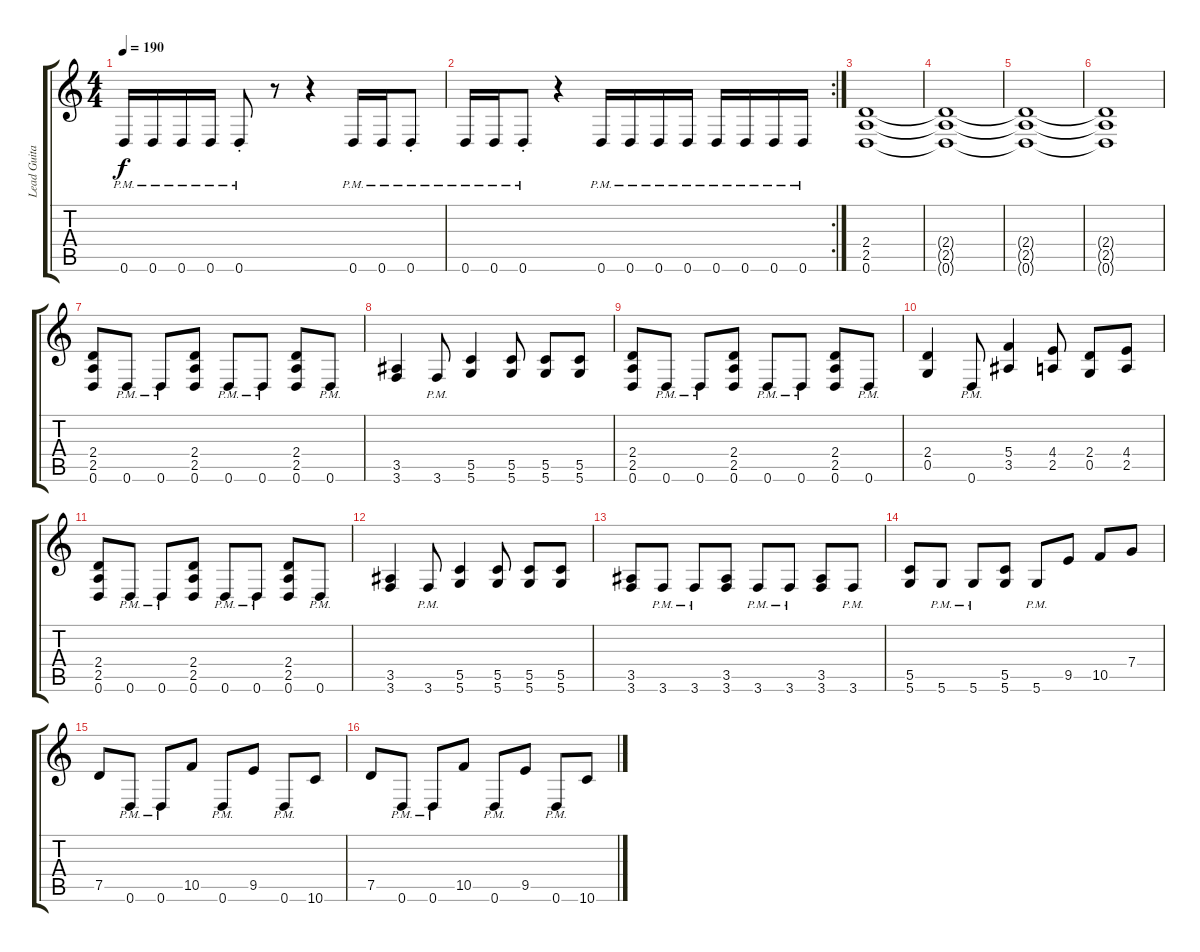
\track ("Lead Guitar" "Lead Guita") {instrument distortionguitar}
\staff {score tabs}
\tuning (D4 A3 F3 C3 G2 D2) {hide}
\ts (4 4)
\tempo 190
\clef g2
\ks c
0.6{pm}.16{dy f} 0.6{pm}.16 0.6{pm}.16 0.6{pm}.16 0.6{pm st}.8 r.8 r.4 0.6{pm}.16 0.6{pm}.16 0.6{pm st}.8 |
\rc 2
0.6{pm}.16 0.6{pm}.16 0.6{pm st}.8 r.4 0.6{pm}.16 0.6{pm}.16 0.6{pm}.16 0.6{pm}.16 0.6{pm}.16 0.6{pm}.16 0.6{pm}.16 0.6{pm}.16 |
(2.4 2.5 0.6).1 |
(2.4{t} 2.5{t} 0.6{t}).1 |
(2.4{t} 2.5{t} 0.6{t}).1 |
(2.4{t} 2.5{t} 0.6{t}).1 |
(2.4 2.5 0.6).8 0.6{pm}.8 0.6{pm}.8 (2.4 2.5 0.6).8 0.6{pm}.8 0.6{pm}.8 (2.4 2.5 0.6).8 0.6{pm}.8 |
(3.5 3.6).4 3.6{pm}.8 (5.5 5.6).4 (5.5 5.6).8 (5.5 5.6).8 (5.5 5.6).8 |
(2.4 2.5 0.6).8 0.6{pm}.8 0.6{pm}.8 (2.4 2.5 0.6).8 0.6{pm}.8 0.6{pm}.8 (2.4 2.5 0.6).8 0.6{pm}.8 |
(2.4 0.5).4 0.6{pm}.8 (5.4 3.5).4 (4.4 2.5).8 (2.4 0.5).8 (4.4 2.5).8 |
(2.4 2.5 0.6).8 0.6{pm}.8 0.6{pm}.8 (2.4 2.5 0.6).8 0.6{pm}.8 0.6{pm}.8 (2.4 2.5 0.6).8 0.6{pm}.8 |
(3.5 3.6).4 3.6{pm}.8 (5.5 5.6).4 (5.5 5.6).8 (5.5 5.6).8 (5.5 5.6).8 |
(3.5 3.6).8 3.6{pm}.8 3.6{pm}.8 (3.5 3.6).8 3.6{pm}.8 3.6{pm}.8 (3.5 3.6).8 3.6{pm}.8 |
(5.5 5.6).8 5.6{pm}.8 5.6{pm}.8 (5.5 5.6).8 5.6{pm}.8 9.5.8 10.5.8 7.4.8 |
7.5.8 0.6{pm}.8 0.6{pm}.8 10.5.8 0.6{pm}.8 9.5.8 0.6{pm}.8 10.6.8 |
7.5.8 0.6{pm}.8 0.6{pm}.8 10.5.8 0.6{pm}.8 9.5.8 0.6{pm}.8 10.6.8
